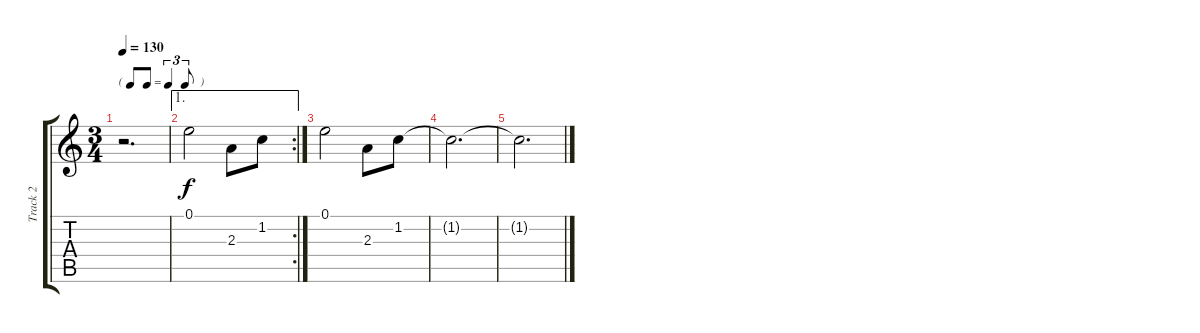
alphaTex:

\track ("Track 2" "Track 2") {instrument distortionguitar}
\staff {score tabs}
\tuning (E4 B3 G3 D3 A2 E2) {hide}
\ts (3 4)
\tf triplet8th
\tempo 130
\clef g2
\ks c
r.2{d dy f} |
\ae 1
\rc 2
0.1.2 2.3.8 1.2.8 |
0.1.2 2.3.8 1.2.8 |
1.2{t}.2{d} |
1.2{t}.2{d}
